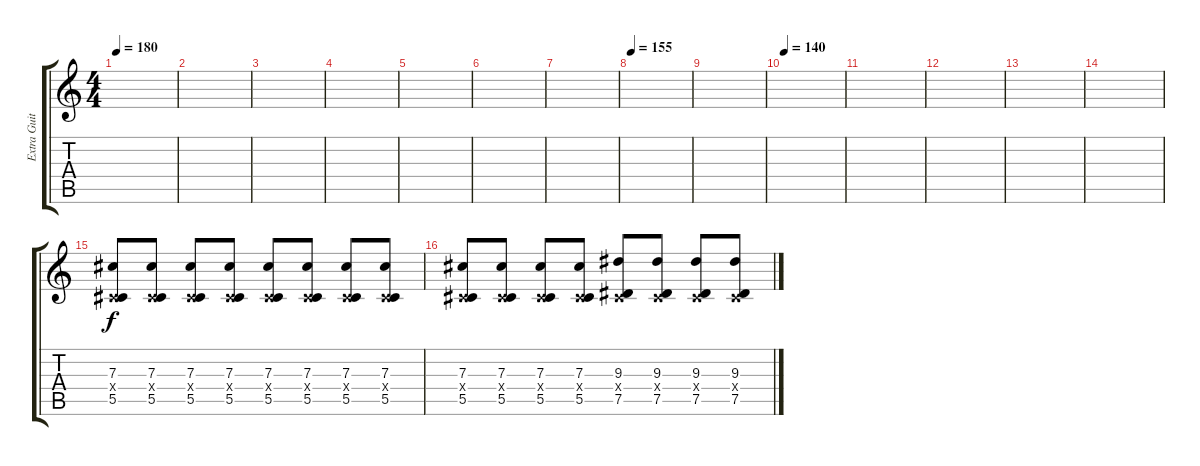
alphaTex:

\track ("Extra Guitar" "Extra Guit") {instrument distortionguitar}
\staff {score tabs}
\tuning (Eb4 Bb3 Gb3 Db3 Ab2 Db2) {hide}
\ts (4 4)
\tempo 180
\clef g2
\ks c
|
|
|
|
|
|
|
\tempo 155
|
|
\tempo 140
|
|
|
|
|
(7.3 0.4{x} 5.5).8 (7.3 0.4{x} 5.5).8 (7.3 0.4{x} 5.5).8 (7.3 0.4{x} 5.5).8 (7.3 0.4{x} 5.5).8 (7.3 0.4{x} 5.5).8 (7.3 0.4{x} 5.5).8 (7.3 0.4{x} 5.5).8 |
(7.3 0.4{x} 5.5).8 (7.3 0.4{x} 5.5).8 (7.3 0.4{x} 5.5).8 (7.3 0.4{x} 5.5).8 (9.3 0.4{x} 7.5).8 (9.3 0.4{x} 7.5).8 (9.3 0.4{x} 7.5).8 (9.3 0.4{x} 7.5).8
